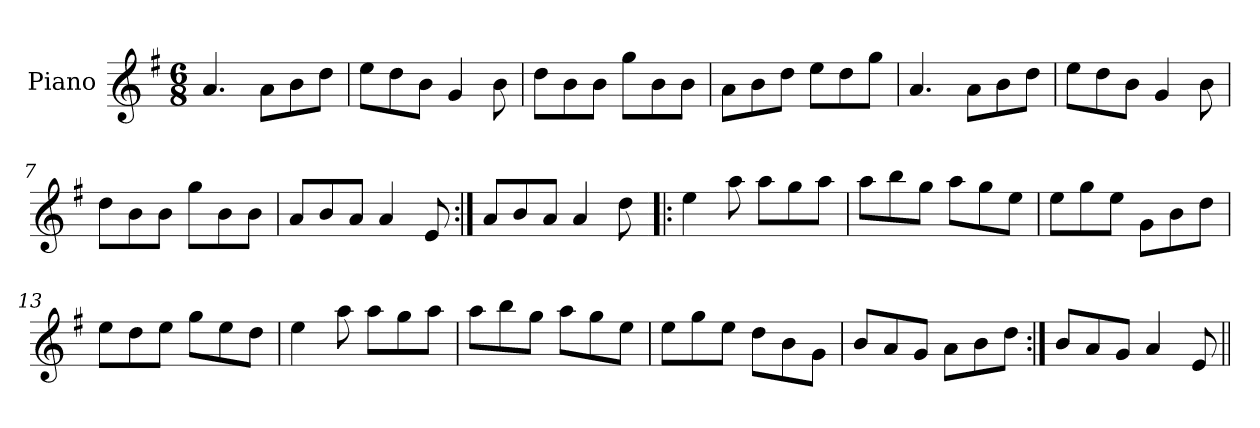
**kern
*part1
*staff1
*I"Piano
*I'Pno
*clefG2
*k[f#]
*M6/8
=1
4.a/
8a\L
8b\
8dd\J
=2
8ee\L
8dd\
8b\J
4g/
8b\
=3
8dd\L
8b\
8b\J
8gg\L
8b\
8b\J
=4
8a\L
8b\
8dd\J
8ee\L
8dd\
8gg\J
!!LO:LB:g=z
=5
4.a/
8a\L
8b\
8dd\J
=6
8ee\L
8dd\
8b\J
4g/
8b\
=7
8dd\L
8b\
8b\J
8gg\L
8b\
8b\J
=8
8a/L
8b/
8a/J
4a/
8e/
=9:|!
8a/L
8b/
8a/J
4a/
8dd\
!!LO:LB:g=z
=10!|:
4ee\
8aa\
8aa\L
8gg\
8aa\J
=11
8aa\L
8bb\
8gg\J
8aa\L
8gg\
8ee\J
=12
8ee\L
8gg\
8ee\J
8g\L
8b\
8dd\J
=13
8ee\L
8dd\
8ee\J
8gg\L
8ee\
8dd\J
!!LO:LB:g=z
=14
4ee\
8aa\
8aa\L
8gg\
8aa\J
=15
8aa\L
8bb\
8gg\J
8aa\L
8gg\
8ee\J
=16
8ee\L
8gg\
8ee\J
8dd\L
8b\
8g\J
=17
8b/L
8a/
8g/J
8a\L
8b\
8dd\J
=18:|!
8b/L
8a/
8g/J
4a/
8e/
=||
*-
